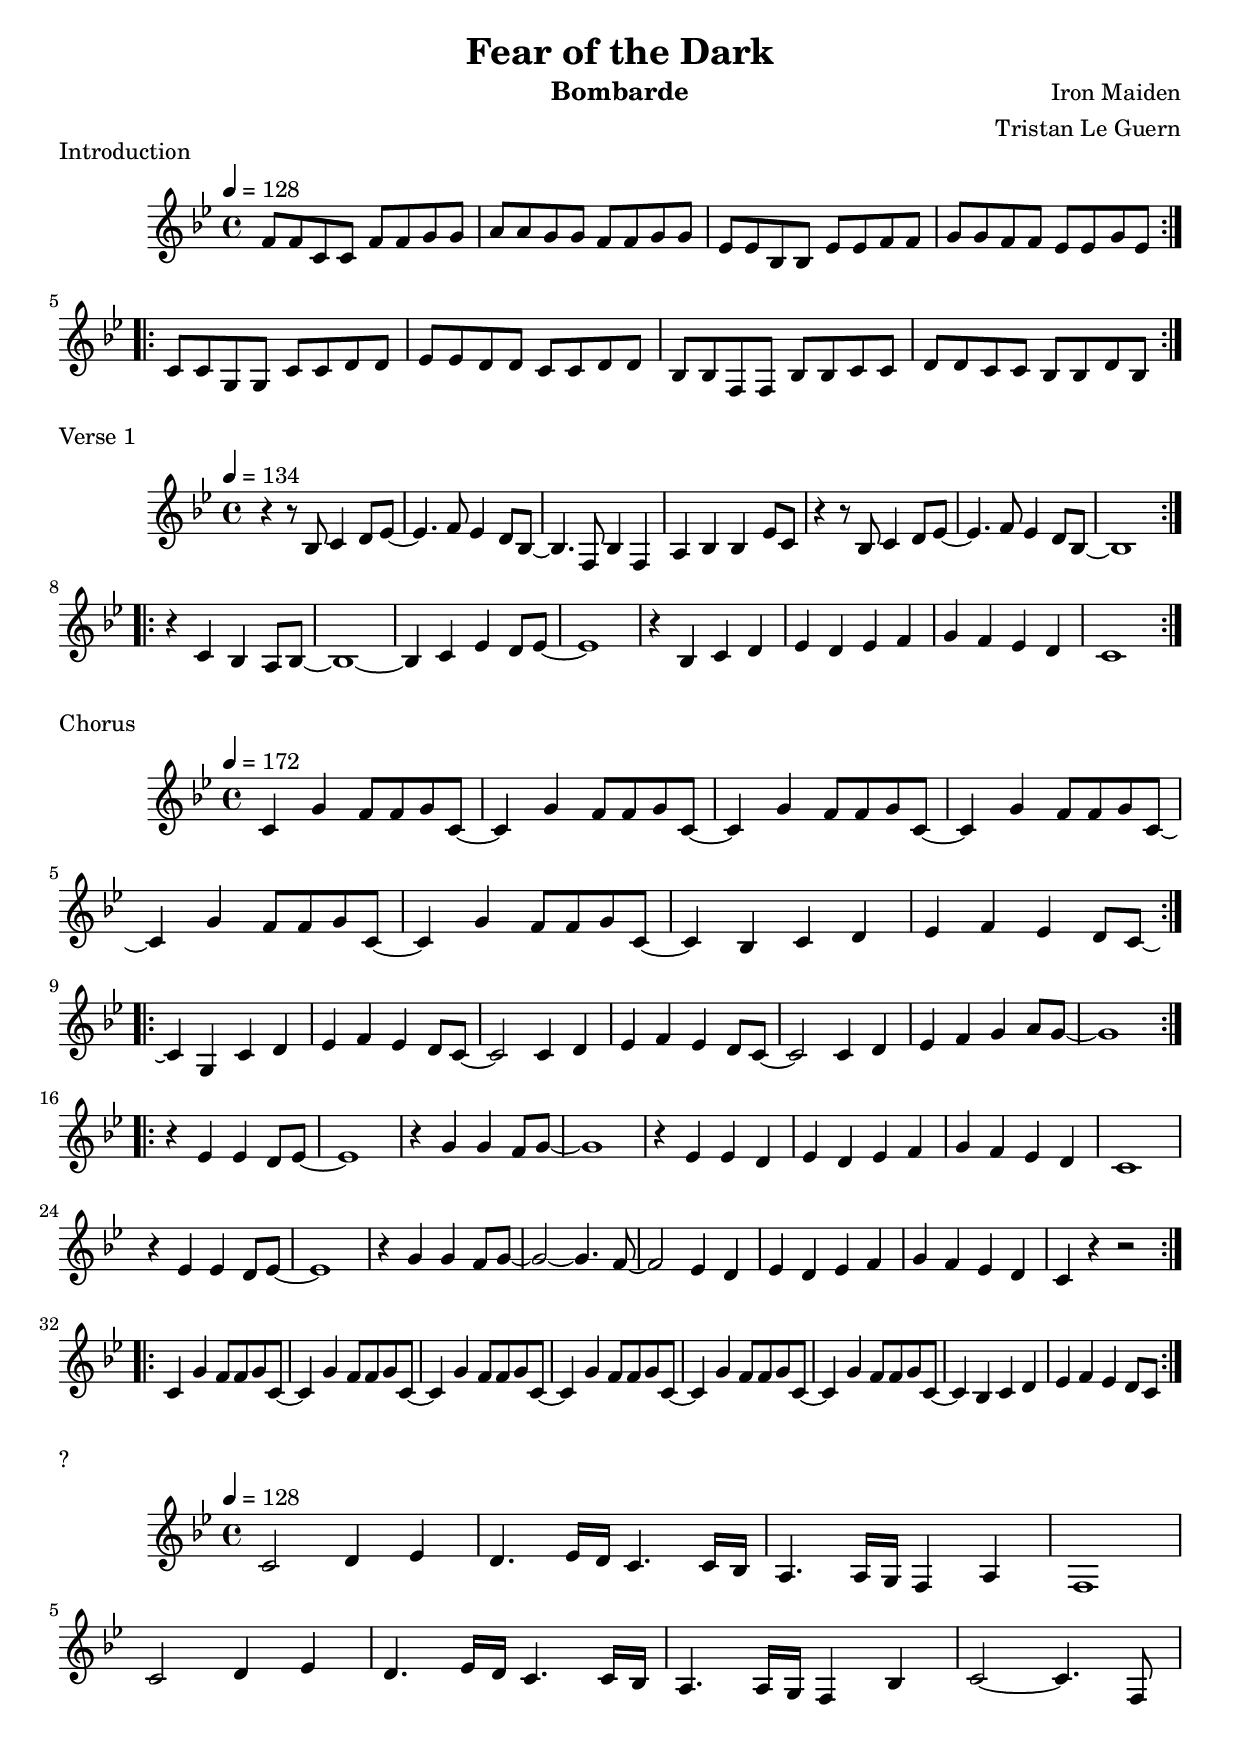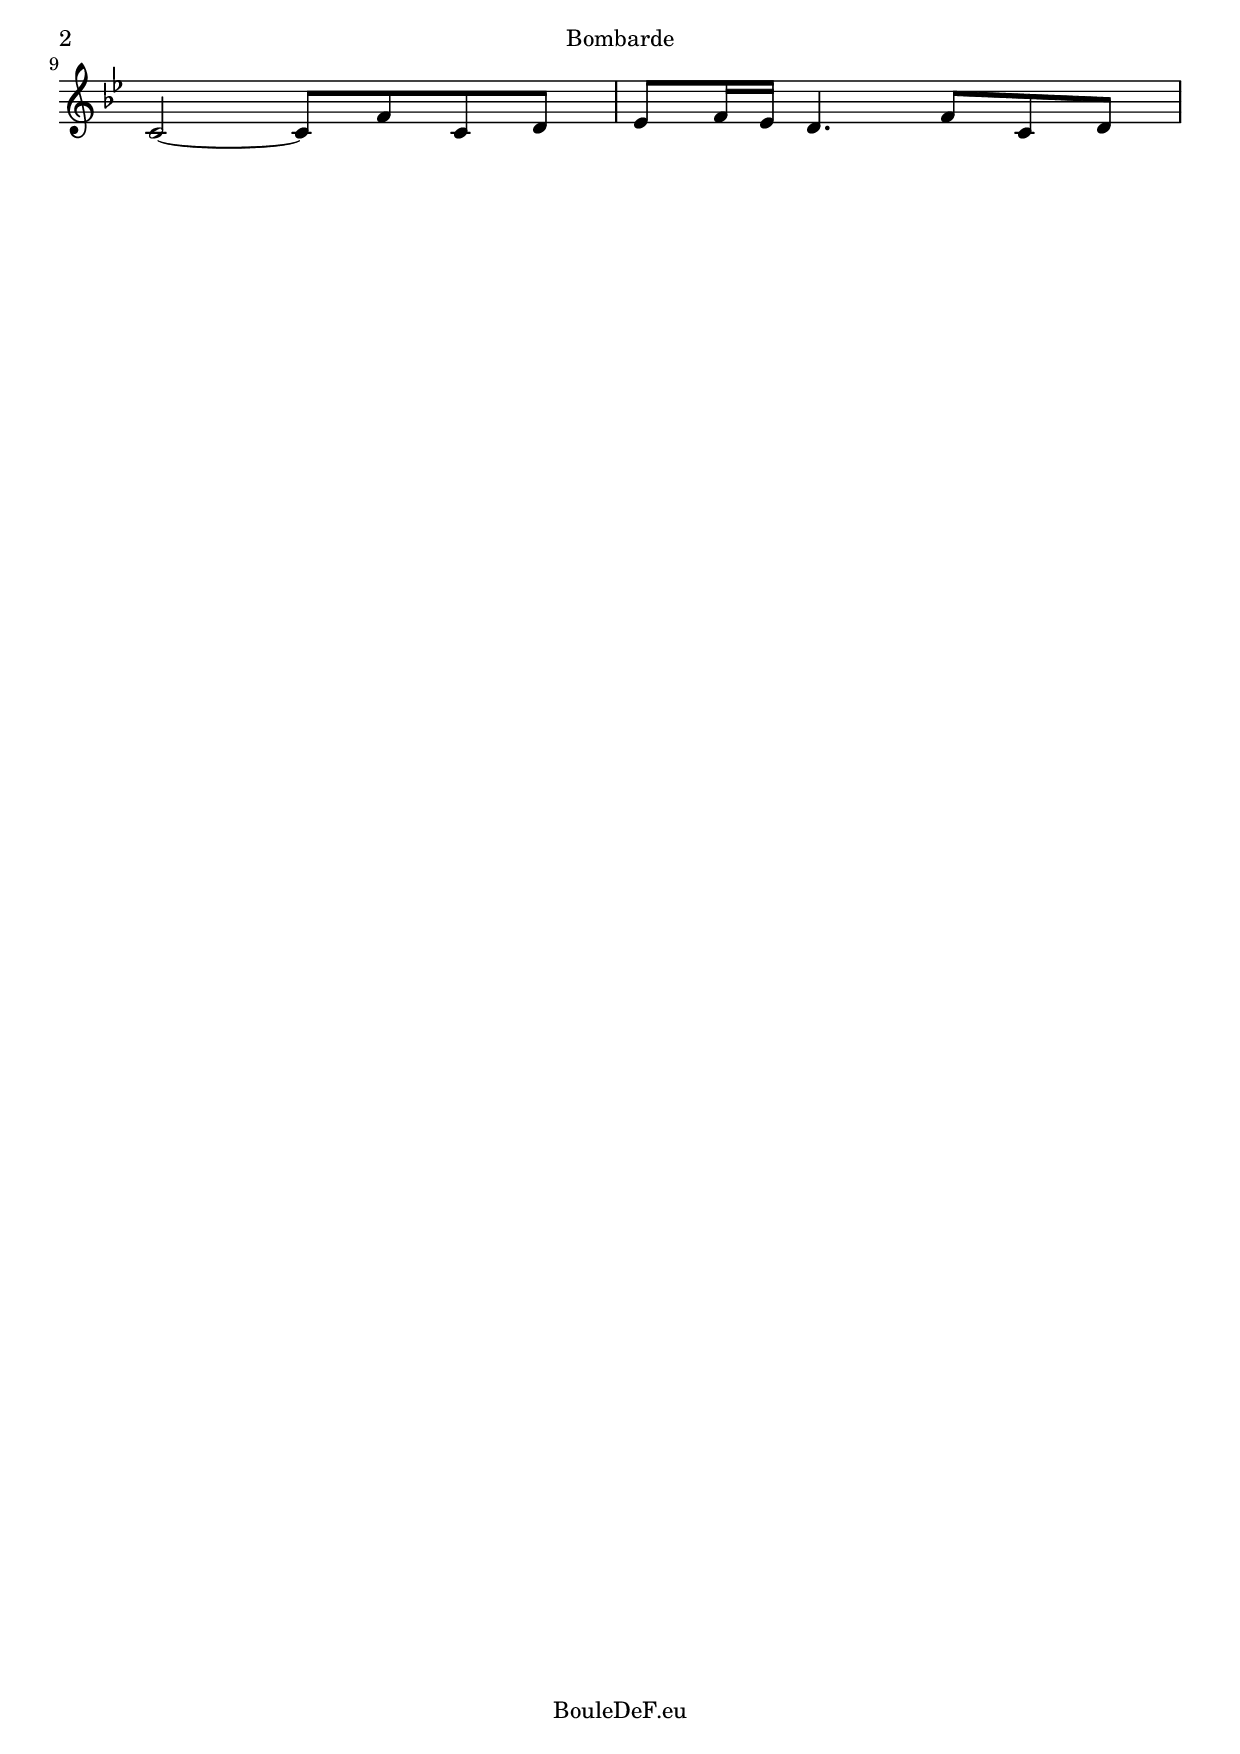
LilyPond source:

\version "2.14.2"
\include "italiano.ly"

\header {
	title = "Fear of the Dark"
	composer = "Iron Maiden"
	arranger = "Tristan Le Guern"
	instrument = "Bombarde"
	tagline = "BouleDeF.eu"
}

\score {
	\new Staff \relative sib {
		\clef treble
		\key sib \major
		\time 4/4
		\tempo 4 = 128

		\repeat volta 2 {
			fa'8 fa do do fa fa sol sol
			| la la sol sol fa fa sol sol
			| mib mib sib sib mib mib fa fa
			| sol sol fa fa mib mib sol mib
		}

		\repeat volta 2 {
			do do sol sol do do re re
			| mib mib re re do do re re
			| sib sib fa fa sib sib do do
			| re re do do sib sib re sib
		}
	}
	\header {
		piece = "Introduction"
	}
}

\score {
	\new Staff \relative sib {
		\clef treble
		\key sib \major
		\time 4/4
		\tempo 4 = 134

		\repeat volta 2 {
			r4 r8 sib8 do4 re8 mib~
			| mib4. fa8 mib4 re8 sib~
			| sib4. fa8 sib4 fa
			| la sib sib mib8 do
			| r4 r8 sib8 do4 re8 mib~
			| mib4. fa8 mib4 re8 sib~
			| sib1 \break
		}

		\repeat volta 2 {
			r4 do sib la8 sib~
			| sib1~
			| sib4 do mib re8 mib~ 
			| mib1
			| r4 sib do re
			| mib re mib fa
			| sol fa mib re
			| do1 \break
		}
	}
	\header {
		piece = "Verse 1"
	}
}

\score {
	\new Staff \relative sib {
		\clef treble
		\key sib \major
		\time 4/4
		\tempo 4 = 172

		\repeat volta 2 {
			do4 sol' fa8 fa sol do,~
			| do4 sol' fa8 fa sol do,~
			| do4 sol' fa8 fa sol do,~
			| do4 sol' fa8 fa sol do,~
			| do4 sol' fa8 fa sol do,~
			| do4 sol' fa8 fa sol do,~
			| do4 sib do re
			| mib fa mib re8 do~ \break
		}

		\repeat volta 2 {
			do4 sol do re
			| mib fa mib re8 do~
			| do2 do4 re
			| mib fa mib re8 do~
			| do2 do4 re
			| mib fa sol la8 sol~
			| sol1 \break
		}

		\repeat volta 2 {
			r4 mib mib re8 mib~
			| mib1
			| r4 sol sol fa8 sol~
			| sol1
			| r4 mib mib re
			| mib re mib fa
			| sol fa mib re
			| do1
			| r4 mib mib re8 mib~
			| mib1
			| r4 sol sol fa8 sol~
			| sol2~ sol4. fa8~
			| fa2 mib4 re
			| mib re mib fa
			| sol fa mib re
			| do r4 r2 \break
		}
		
		\repeat volta 2 {
			do4 sol' fa8 fa sol do,~
			| do4 sol' fa8 fa sol do,~
			| do4 sol' fa8 fa sol do,~
			| do4 sol' fa8 fa sol do,~
			| do4 sol' fa8 fa sol do,~
			| do4 sol' fa8 fa sol do,~
			| do4 sib do re
			| mib fa mib re8 do~ \break
		}
	}
	\header {
		piece = "Chorus"
	}
}

\score {
	\new Staff \relative sib {
		\clef treble
		\key sib \major
		\time 4/4
		\tempo 4 = 128

		do2 re4 mib
		| re4. mib16 re do4. do16 sib
		| la4. la16 sol fa4 la4
		| fa1 \break

		do'2 re4 mib
		| re4. mib16 re do4. do16 sib
		| la4. la16 sol fa4 sib4
		| do2~ do4. fa,8 \break

		| do'2~ do8 fa do re
		| mib fa16 mib re4. fa8 do re
	}
	\header {
		piece = "?"
	}
}
